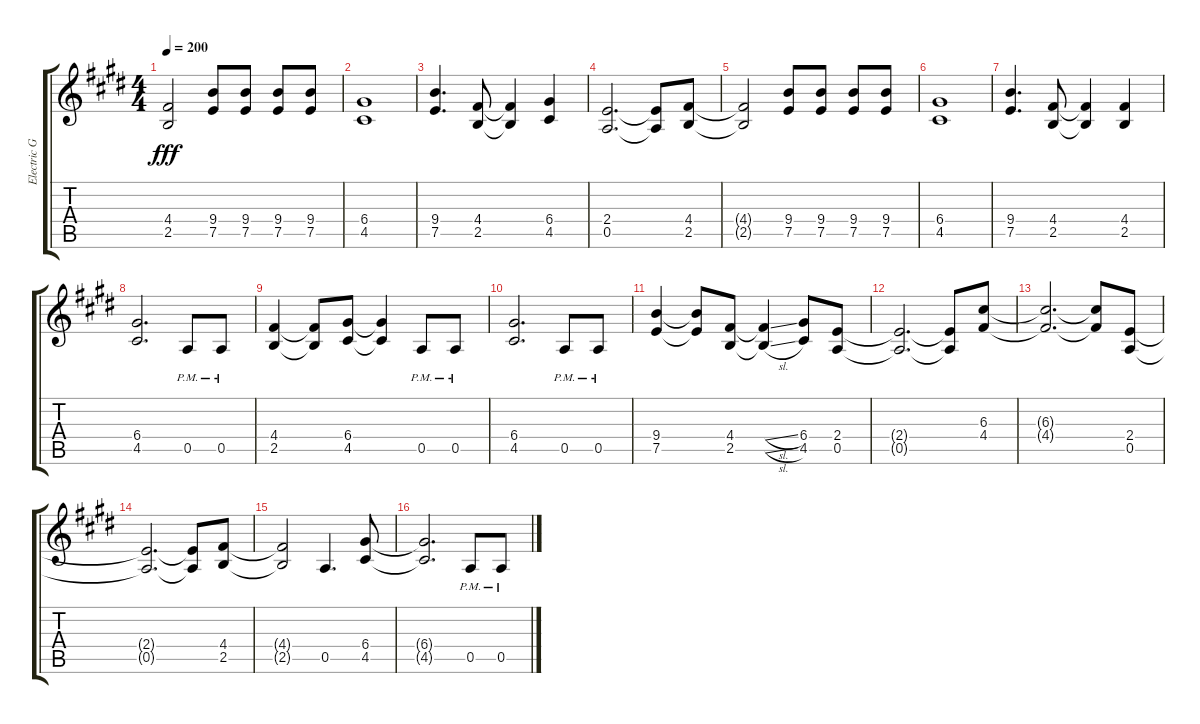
\track ("Electric Guitar" "Electric G") {instrument distortionguitar}
\staff {score tabs}
\tuning (E4 B3 G3 D3 A2 E2) {hide}
\ts (4 4)
\tempo 200
\clef g2
\ks c#minor
(4.4{t} 2.5{t}).2{dy fff} (9.4 7.5).8 (9.4 7.5).8 (9.4 7.5).8 (9.4 7.5).8 |
(6.4 4.5).1 |
(9.4 7.5).4{d} (4.4 2.5).8 (4.4{t} 2.5{t}).4 (6.4 4.5).4 |
(2.4 0.5).2{d} (2.4{t} 0.5{t}).8 (4.4 2.5).8 |
(4.4{t} 2.5{t}).2 (9.4 7.5).8 (9.4 7.5).8 (9.4 7.5).8 (9.4 7.5).8 |
(6.4 4.5).1 |
(9.4 7.5).4{d} (4.4 2.5).8 (4.4{t} 2.5{t}).4 (4.4 2.5).4 |
(6.4 4.5).2{d} 0.5{pm}.8 0.5{pm}.8 |
(4.4 2.5).4 (4.4{t} 2.5{t}).8 (6.4 4.5).8 (6.4{t} 4.5{t}).4 0.5{pm}.8 0.5{pm}.8 |
(6.4 4.5).2{d} 0.5{pm}.8 0.5{pm}.8 |
(9.4 7.5).4 (9.4{t} 7.5{t}).8 (4.4 2.5).8 (4.4{sl t} 2.5{sl t}).4 (6.4 4.5).8 (2.4 0.5).8 |
(2.4{t} 0.5{t}).2{d} (2.4{t} 0.5{t}).8 (6.3 4.4).8 |
(6.3{t} 4.4{t}).2{d} (6.3{t} 4.4{t}).8 (2.4 0.5).8 |
(2.4{t} 0.5{t}).2{d} (2.4{t} 0.5{t}).8 (4.4 2.5).8 |
(4.4{t} 2.5{t}).2 0.5.4{d} (6.4 4.5).8 |
(6.4{t} 4.5{t}).2{d} 0.5{pm}.8 0.5{pm}.8
